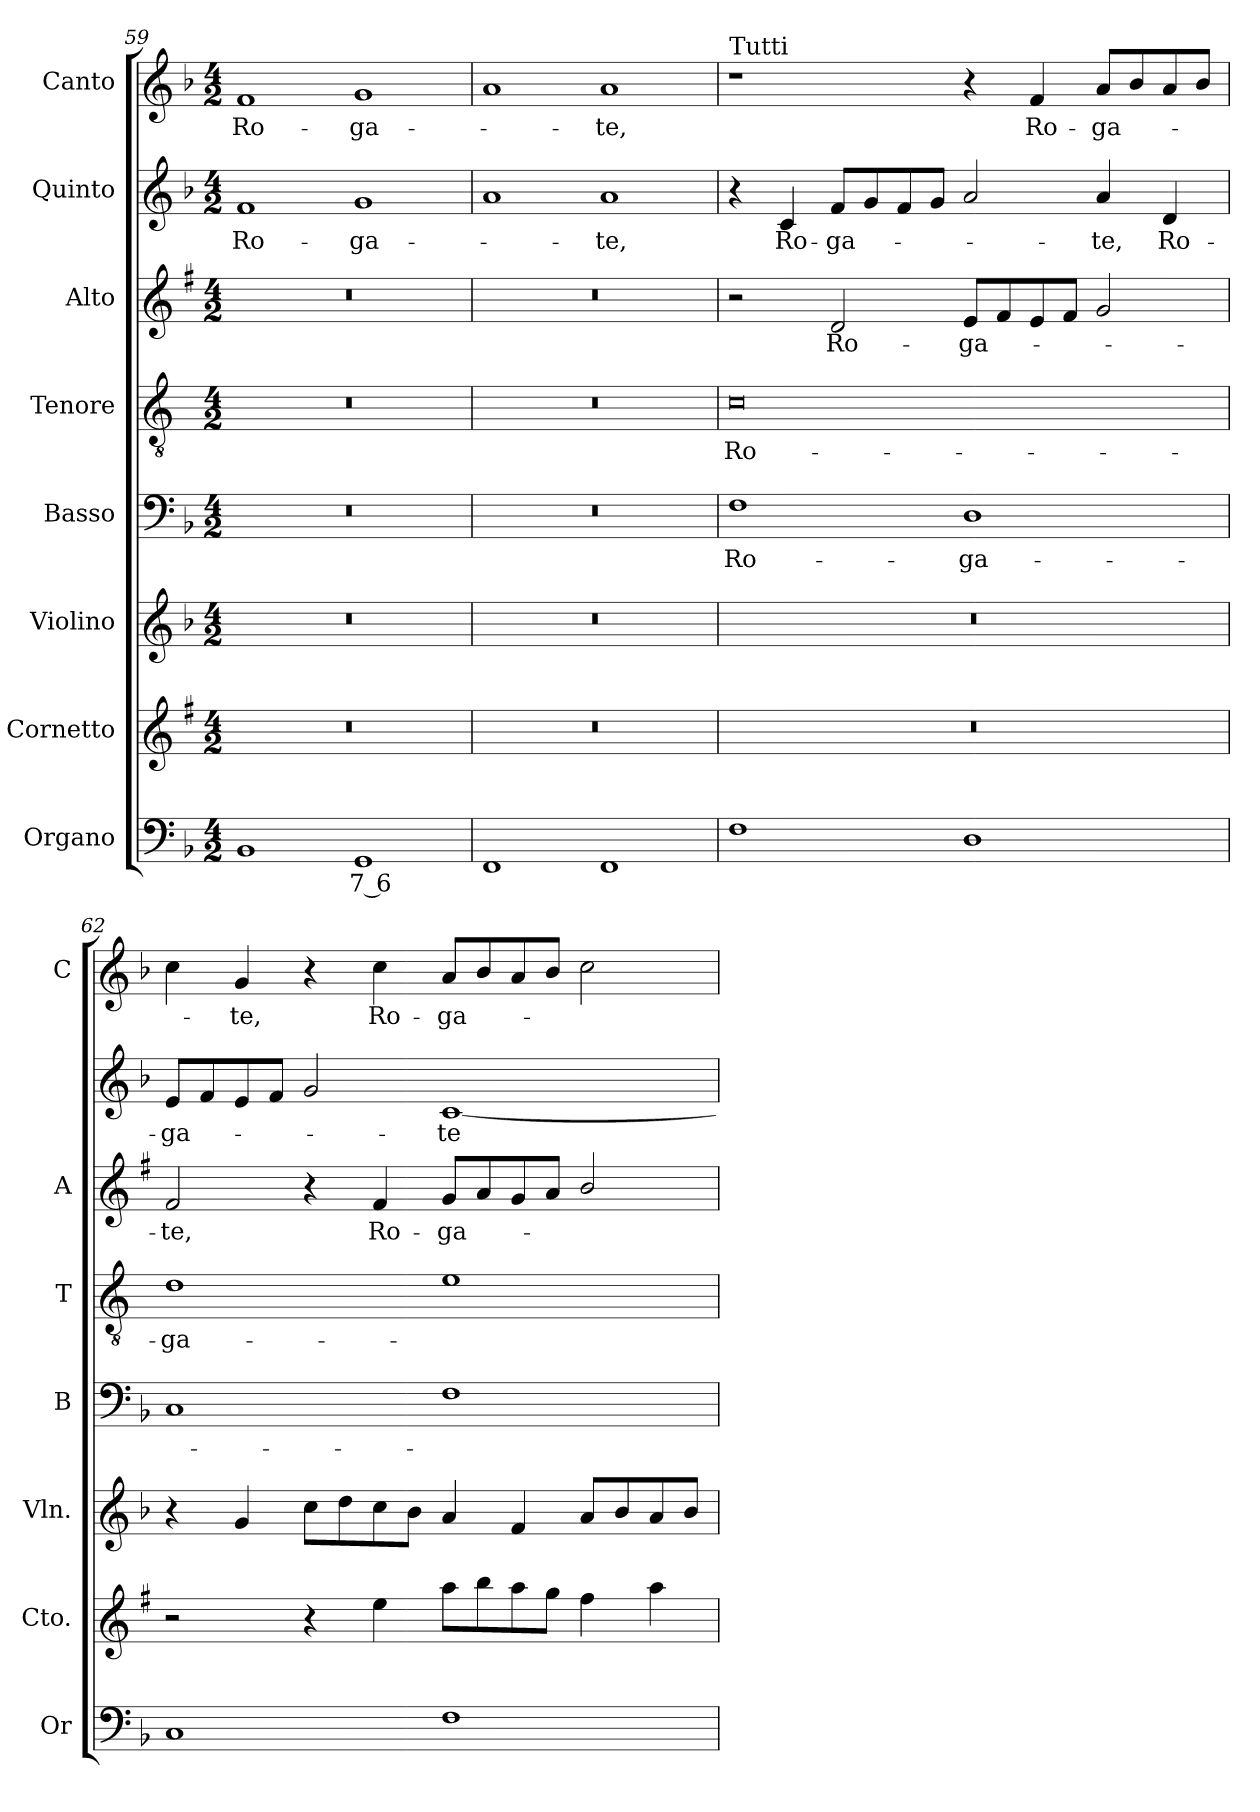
**kern	**text	**kern	**kern	**kern	**text	**kern	**text	**kern	**text	**kern	**text	**kern	**text
*part8	*part8	*part7	*part6	*part5	*part5	*part4	*part4	*part3	*part3	*part2	*part2	*part1	*part1
*staff8	*staff8	*staff7	*staff6	*staff5	*staff5	*staff4	*staff4	*staff3	*staff3	*staff2	*staff2	*staff1	*staff1
*I"Organo	*	*I"Cornetto	*I"Violino	*I"Basso	*	*I"Tenore	*	*I"Alto	*	*I"Quinto	*	*I"Canto	*
*I'Or	*	*I'Cto.	*I'Vln.	*I'B	*	*I'T	*	*I'A	*	*	*	*I'C	*
*clefF4	*	*clefG2	*clefG2	*clefF4	*	*clefGv2	*	*clefG2	*	*clefG2	*	*clefG2	*
*	*	*ITrd1c2	*	*	*	*ITrd4c7	*	*ITrd1c2	*	*	*	*	*
*k[b-]	*	*k[b-]	*k[b-]	*k[b-]	*	*k[b-]	*	*k[b-]	*	*k[b-]	*	*k[b-]	*
*F:	*	*F:	*F:	*F:	*	*F:	*	*F:	*	*F:	*	*F:	*
*M4/2	*	*M4/2	*M4/2	*M4/2	*	*M4/2	*	*M4/2	*	*M4/2	*	*M4/2	*
=59	=59	=59	=59	=59	=59	=59	=59	=59	=59	=59	=59	=59	=59
!	!	!	!	!	!	!	!	!	!	!	!LO:LY:b	!	!LO:LY:b
1BB-	.	0r	0r	0r	.	0r	.	0r	.	1f	Ro-	1f	Ro-
!	!LO:LY:b	!	!	!	!	!	!	!	!	!	!LO:LY:b	!	!LO:LY:b
1GG	7 6	.	.	.	.	.	.	.	.	1g	-ga-	1g	-ga-
!!LO:LB:g=z
=60	=60	=60	=60	=60	=60	=60	=60	=60	=60	=60	=60	=60	=60
1FF	.	0r	0r	0r	.	0r	.	0r	.	1a	.	1a	.
!	!	!	!	!	!	!	!	!	!	!	!LO:LY:b	!	!LO:LY:b
1FF	.	.	.	.	.	.	.	.	.	1a	-te,	1a	-te,
=61	=61	=61	=61	=61	=61	=61	=61	=61	=61	=61	=61	=61	=61
!	!	!	!	!	!	!	!	!	!	!	!	!LO:TX:a:t=Tutti	!
!	!	!	!	!	!LO:LY:b	!	!LO:LY:b	!	!	!	!	!	!
1F	.	0r	0r	1F	Ro-	0F	Ro-	2r	.	4r	.	1r	.
!	!	!	!	!	!	!	!	!	!	!	!LO:LY:b	!	!
.	.	.	.	.	.	.	.	.	.	4c/	Ro-	.	.
!	!	!	!	!	!	!	!	!	!LO:LY:b	!	!LO:LY:b	!	!
.	.	.	.	.	.	.	.	2c/	Ro-	8f/L	-ga-	.	.
.	.	.	.	.	.	.	.	.	.	8g/	.	.	.
.	.	.	.	.	.	.	.	.	.	8f/	.	.	.
.	.	.	.	.	.	.	.	.	.	8g/J	.	.	.
!	!	!	!	!	!LO:LY:b	!	!	!	!LO:LY:b	!	!	!	!
1D	.	.	.	1D	-ga-	.	.	8d/L	-ga-	2a/	.	4r	.
.	.	.	.	.	.	.	.	8e/	.	.	.	.	.
!	!	!	!	!	!	!	!	!	!	!	!	!	!LO:LY:b
.	.	.	.	.	.	.	.	8d/	.	.	.	4f/	Ro-
.	.	.	.	.	.	.	.	8e/J	.	.	.	.	.
!	!	!	!	!	!	!	!	!	!	!	!LO:LY:b	!	!LO:LY:b
.	.	.	.	.	.	.	.	2f/	.	4a/	-te,	8a/L	-ga-
.	.	.	.	.	.	.	.	.	.	.	.	8b-/	.
!	!	!	!	!	!	!	!	!	!	!	!LO:LY:b	!	!
.	.	.	.	.	.	.	.	.	.	4d/	Ro-	8a/	.
.	.	.	.	.	.	.	.	.	.	.	.	8b-/J	.
=62	=62	=62	=62	=62	=62	=62	=62	=62	=62	=62	=62	=62	=62
!	!	!	!	!	!	!	!LO:LY:b	!	!LO:LY:b	!	!LO:LY:b	!	!
1C	.	2r	4r	1C	.	1G	-ga-	2e/	-te,	8e/L	-ga-	4cc\	.
.	.	.	.	.	.	.	.	.	.	8f/	.	.	.
!	!	!	!	!	!	!	!	!	!	!	!	!	!LO:LY:b
.	.	.	4g/	.	.	.	.	.	.	8e/	.	4g/	-te,
.	.	.	.	.	.	.	.	.	.	8f/J	.	.	.
.	.	4r	8cc\L	.	.	.	.	4r	.	2g/	.	4r	.
.	.	.	8dd\	.	.	.	.	.	.	.	.	.	.
!	!	!	!	!	!	!	!	!	!LO:LY:b	!	!	!	!LO:LY:b
.	.	4dd\	8cc\	.	.	.	.	4e/	Ro-	.	.	4cc\	Ro-
.	.	.	8b-\J	.	.	.	.	.	.	.	.	.	.
!	!	!	!	!	!	!	!	!	!LO:LY:b	!	!LO:LY:b	!	!LO:LY:b
1F	.	8gg\L	4a/	1F	.	1A	.	8f/L	-ga-	[1c	-te	8a/L	-ga-
.	.	8aa\	.	.	.	.	.	8g/	.	.	.	8b-/	.
.	.	8gg\	4f/	.	.	.	.	8f/	.	.	.	8a/	.
.	.	8ff\J	.	.	.	.	.	8g/J	.	.	.	8b-/J	.
.	.	4ee\	8a/L	.	.	.	.	2a/	.	.	.	2cc\	.
.	.	.	8b-/	.	.	.	.	.	.	.	.	.	.
.	.	4gg\	8a/	.	.	.	.	.	.	.	.	.	.
.	.	.	8b-/J	.	.	.	.	.	.	.	.	.	.
=	=	=	=	=	=	=	=	=	=	=	=	=	=
*-	*-	*-	*-	*-	*-	*-	*-	*-	*-	*-	*-	*-	*-
